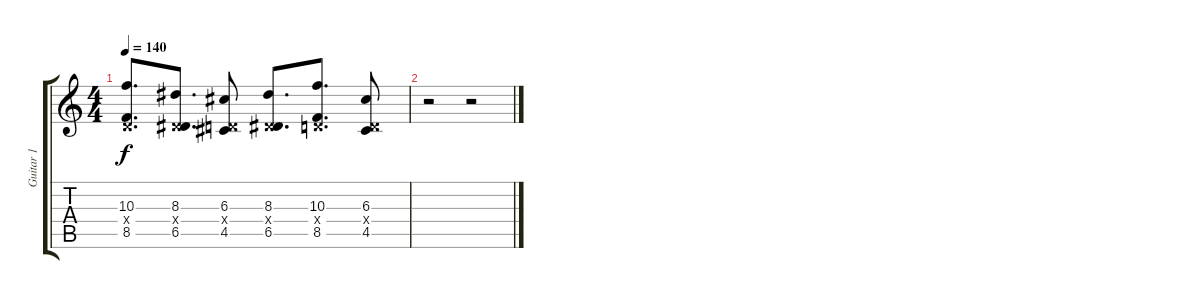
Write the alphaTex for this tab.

\track ("Guitar 1" "Guitar 1") {instrument distortionguitar}
\staff {score tabs}
\tuning (E4 B3 G3 D3 A2 E2) {hide}
\ts (4 4)
\tempo 140
\clef g2
\ks c
(10.3 0.4{x} 8.5).8{d dy f} (8.3 0.4{x} 6.5).8{d} (6.3 0.4{x} 4.5).8 (8.3 0.4{x} 6.5).8{d} (10.3 0.4{x} 8.5).8{d} (6.3 0.4{x} 4.5).8 |
r.2 r.2
